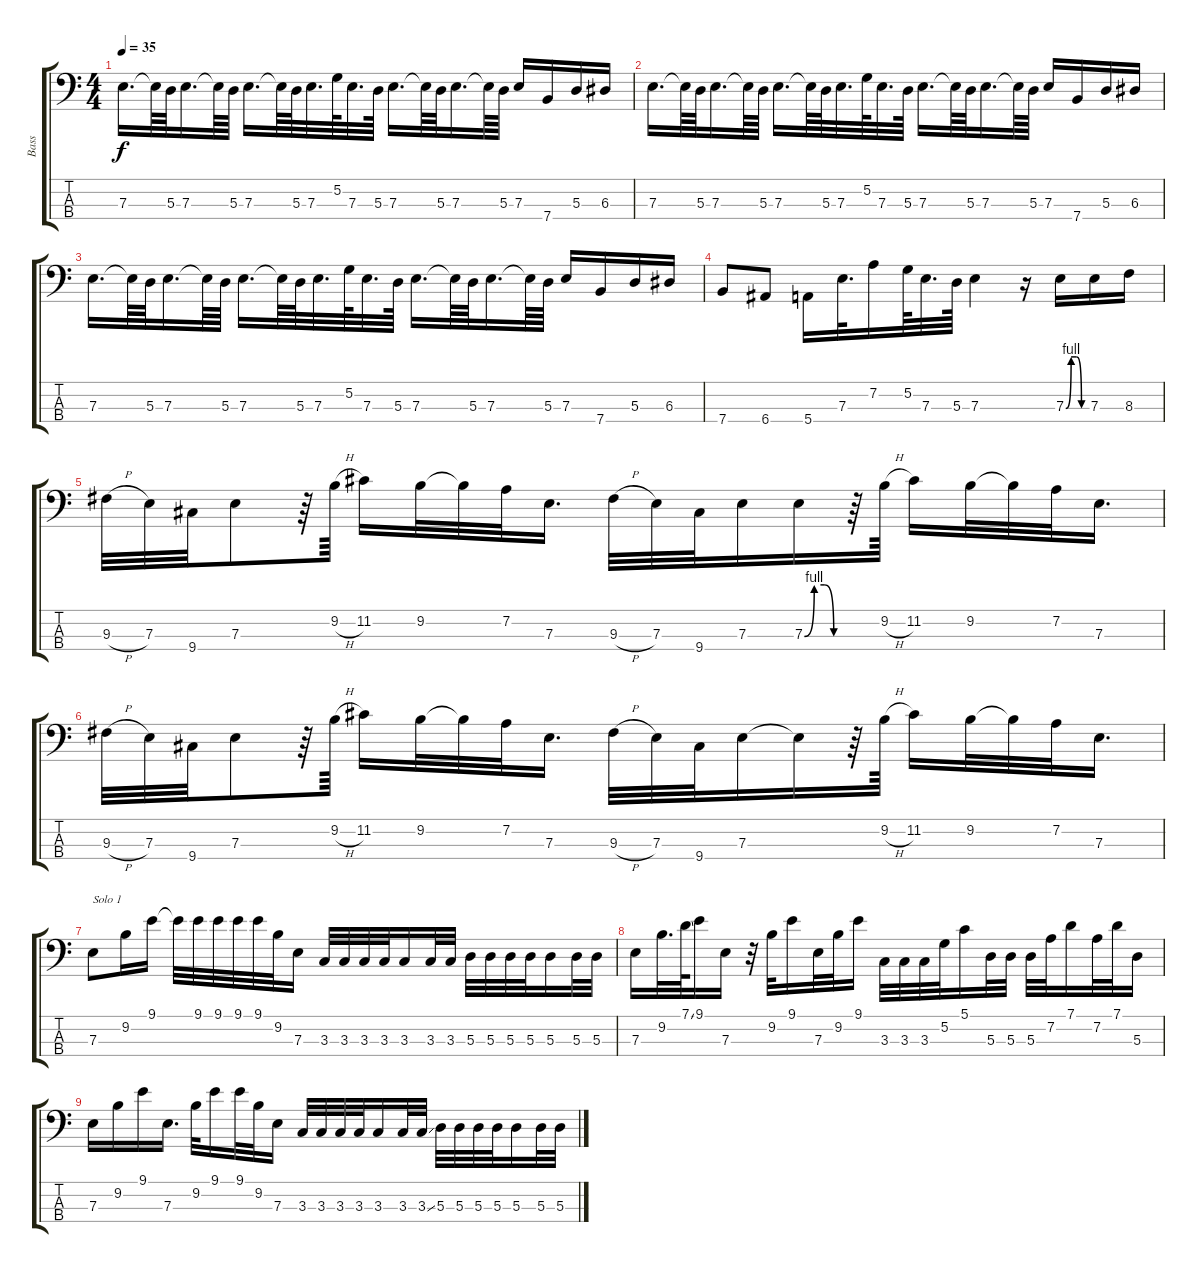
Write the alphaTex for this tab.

\track ("Bass" "Bass") {instrument slapbass2}
\staff {score tabs}
\tuning (G2 D2 A1 E1) {hide}
\ts (4 4)
\tempo 35
\clef f4
\ks c
7.3.16{d dy f} 7.3{t}.64 5.3.64 7.3.16{d} 7.3{t}.64 5.3.64 7.3.16{d} 7.3{t}.64 5.3.64 7.3.32{d} 5.2.64 7.3.32{d} 5.3.64 7.3.16{d} 7.3{t}.64 5.3.64 7.3.16{d} 7.3{t}.64 5.3.64 7.3.16 7.4.16 5.3.16 6.3.16 |
7.3.16{d} 7.3{t}.64 5.3.64 7.3.16{d} 7.3{t}.64 5.3.64 7.3.16{d} 7.3{t}.64 5.3.64 7.3.32{d} 5.2.64 7.3.32{d} 5.3.64 7.3.16{d} 7.3{t}.64 5.3.64 7.3.16{d} 7.3{t}.64 5.3.64 7.3.16 7.4.16 5.3.16 6.3.16 |
7.3.16{d} 7.3{t}.64 5.3.64 7.3.16{d} 7.3{t}.64 5.3.64 7.3.16{d} 7.3{t}.64 5.3.64 7.3.32{d} 5.2.64 7.3.32{d} 5.3.64 7.3.16{d} 7.3{t}.64 5.3.64 7.3.16{d} 7.3{t}.64 5.3.64 7.3.16 7.4.16 5.3.16 6.3.16 |
7.4.8 6.4.8 5.4.16 7.3.32{d} 7.2.16 5.2.64 7.3.32{d} 5.3.64 7.3.4 r.16 7.3{be (custom 0 0 15 4 30 4 45 0 60 0)}.16 7.3.16 8.3.16 |
9.3{h}.32 7.3.32 9.4.32 7.3.8 r.64 9.2{h}.64 11.2.16 9.2.32 9.2{t}.32 7.2.32 7.3.16{d} 9.3{h}.32 7.3.32 9.4.32 7.3.16 7.3{be (custom 0 0 15 4 30 4 45 0 60 0)}.16 r.64 9.2{h}.64 11.2.16 9.2.32 9.2{t}.32 7.2.32 7.3.16{d} |
9.3{h}.32 7.3.32 9.4.32 7.3.8 r.64 9.2{h}.64 11.2.16 9.2.32 9.2{t}.32 7.2.32 7.3.16{d} 9.3{h}.32 7.3.32 9.4.32 7.3.16 7.3{t}.16 r.64 9.2{h}.64 11.2.16 9.2.32 9.2{t}.32 7.2.32 7.3.16{d} |
7.3.8{txt "Solo 1"} 9.2.16 9.1.16 9.1{t}.32 9.1.32 9.1.32 9.1.32 9.1.32 9.2.32 7.3.16 3.3.32 3.3.32 3.3.32 3.3.32 3.3.16 3.3.32 3.3.32 5.3.32 5.3.32 5.3.32 5.3.32 5.3.16 5.3.32 5.3.32 |
7.3.16 9.2.32{d} 7.1{ss}.64 9.1.16 7.3.16 r.32 9.2.32 9.1.16 7.3.32 9.2.32 9.1.16 3.3.32 3.3.32 3.3.32 5.2.32 5.1.16 5.3.32 5.3.32 5.3.32 7.2.32 7.1.16 7.2.32 7.1.32 5.3.16 |
7.3.16 9.2.16 9.1.16 7.3.16{d} 9.2.32 9.1.16 9.1.32 9.2.32 7.3.16 3.3.32 3.3.32 3.3.32 3.3.32 3.3.16 3.3.32 3.3{ss}.32 5.3.32 5.3.32 5.3.32 5.3.32 5.3.16 5.3.32 5.3.32
